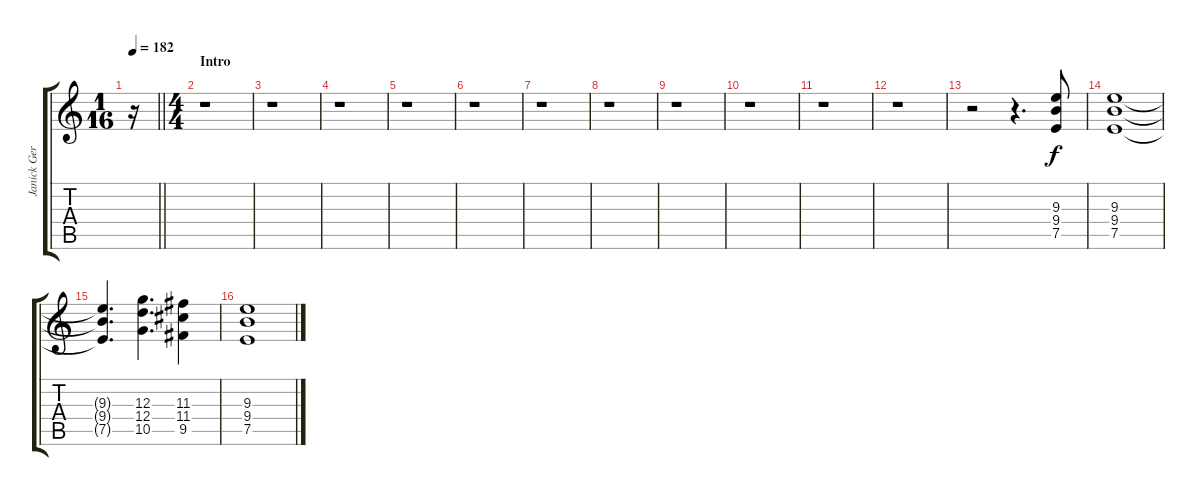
\track ("Janick Gers" "Janick Ger") {instrument distortionguitar}
\staff {score tabs}
\tuning (E4 B3 G3 D3 A2 E2) {hide}
\ts (1 16)
\tempo 182
\clef g2
\barLineRight lightlight
\ks c
r.16{dy f instrument distortionguitar} |
\ts (4 4)
\section ("" "Intro")
r.1 |
r.1 |
r.1 |
r.1 |
r.1 |
r.1 |
r.1 |
r.1 |
r.1 |
r.1 |
r.1 |
r.2 r.4{d} (9.3 9.4 7.5).8 |
(9.3 9.4 7.5).1 |
(9.3{t} 9.4{t} 7.5{t}).4{d} (12.3 12.4 10.5).4{d} (11.3 11.4 9.5).4 |
(9.3 9.4 7.5).1
